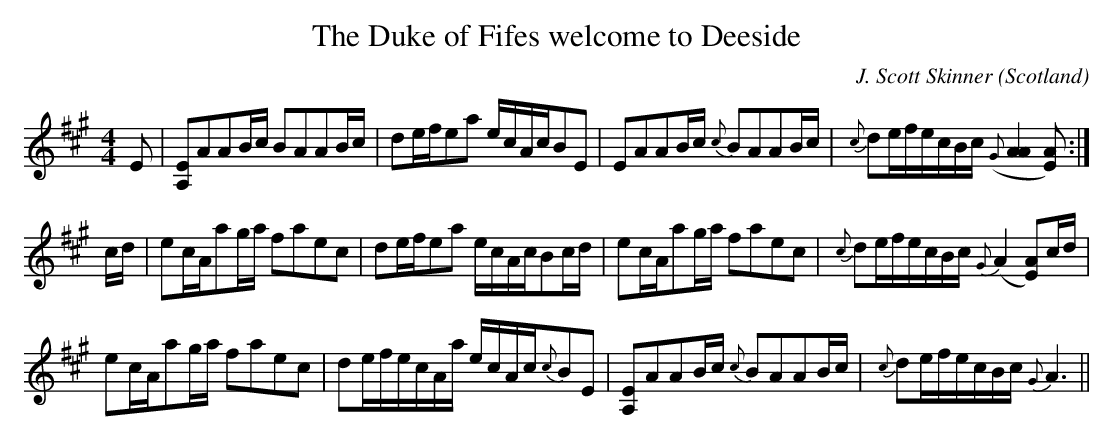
X:1
T:Duke of Fifes welcome to Deeside, The
C:J. Scott Skinner
O:Scotland
M:4/4
L:1/16
K:A
E2|[E2A,2]A2A2Bc B2A2A2Bc|d2efe2a2 ecAcB2E2|E2A2A2Bc {c}B2A2A2Bc|{c}d2efecBc  ({G}[A4A4][A2E2]):|!
cd|e2cAa2ga f2a2e2c2|d2efe2a2 ecAcB2cd|e2cAa2ga f2a2e2c2|{c}d2efecBc {G} (A4[A2E2])cd|!
e2cAa2ga f2a2e2c2|d2efecAa ecAc{c}B2E2|[E2A,2]A2A2Bc {c}B2A2A2Bc|{c}d2efecBc {G}A6||!
